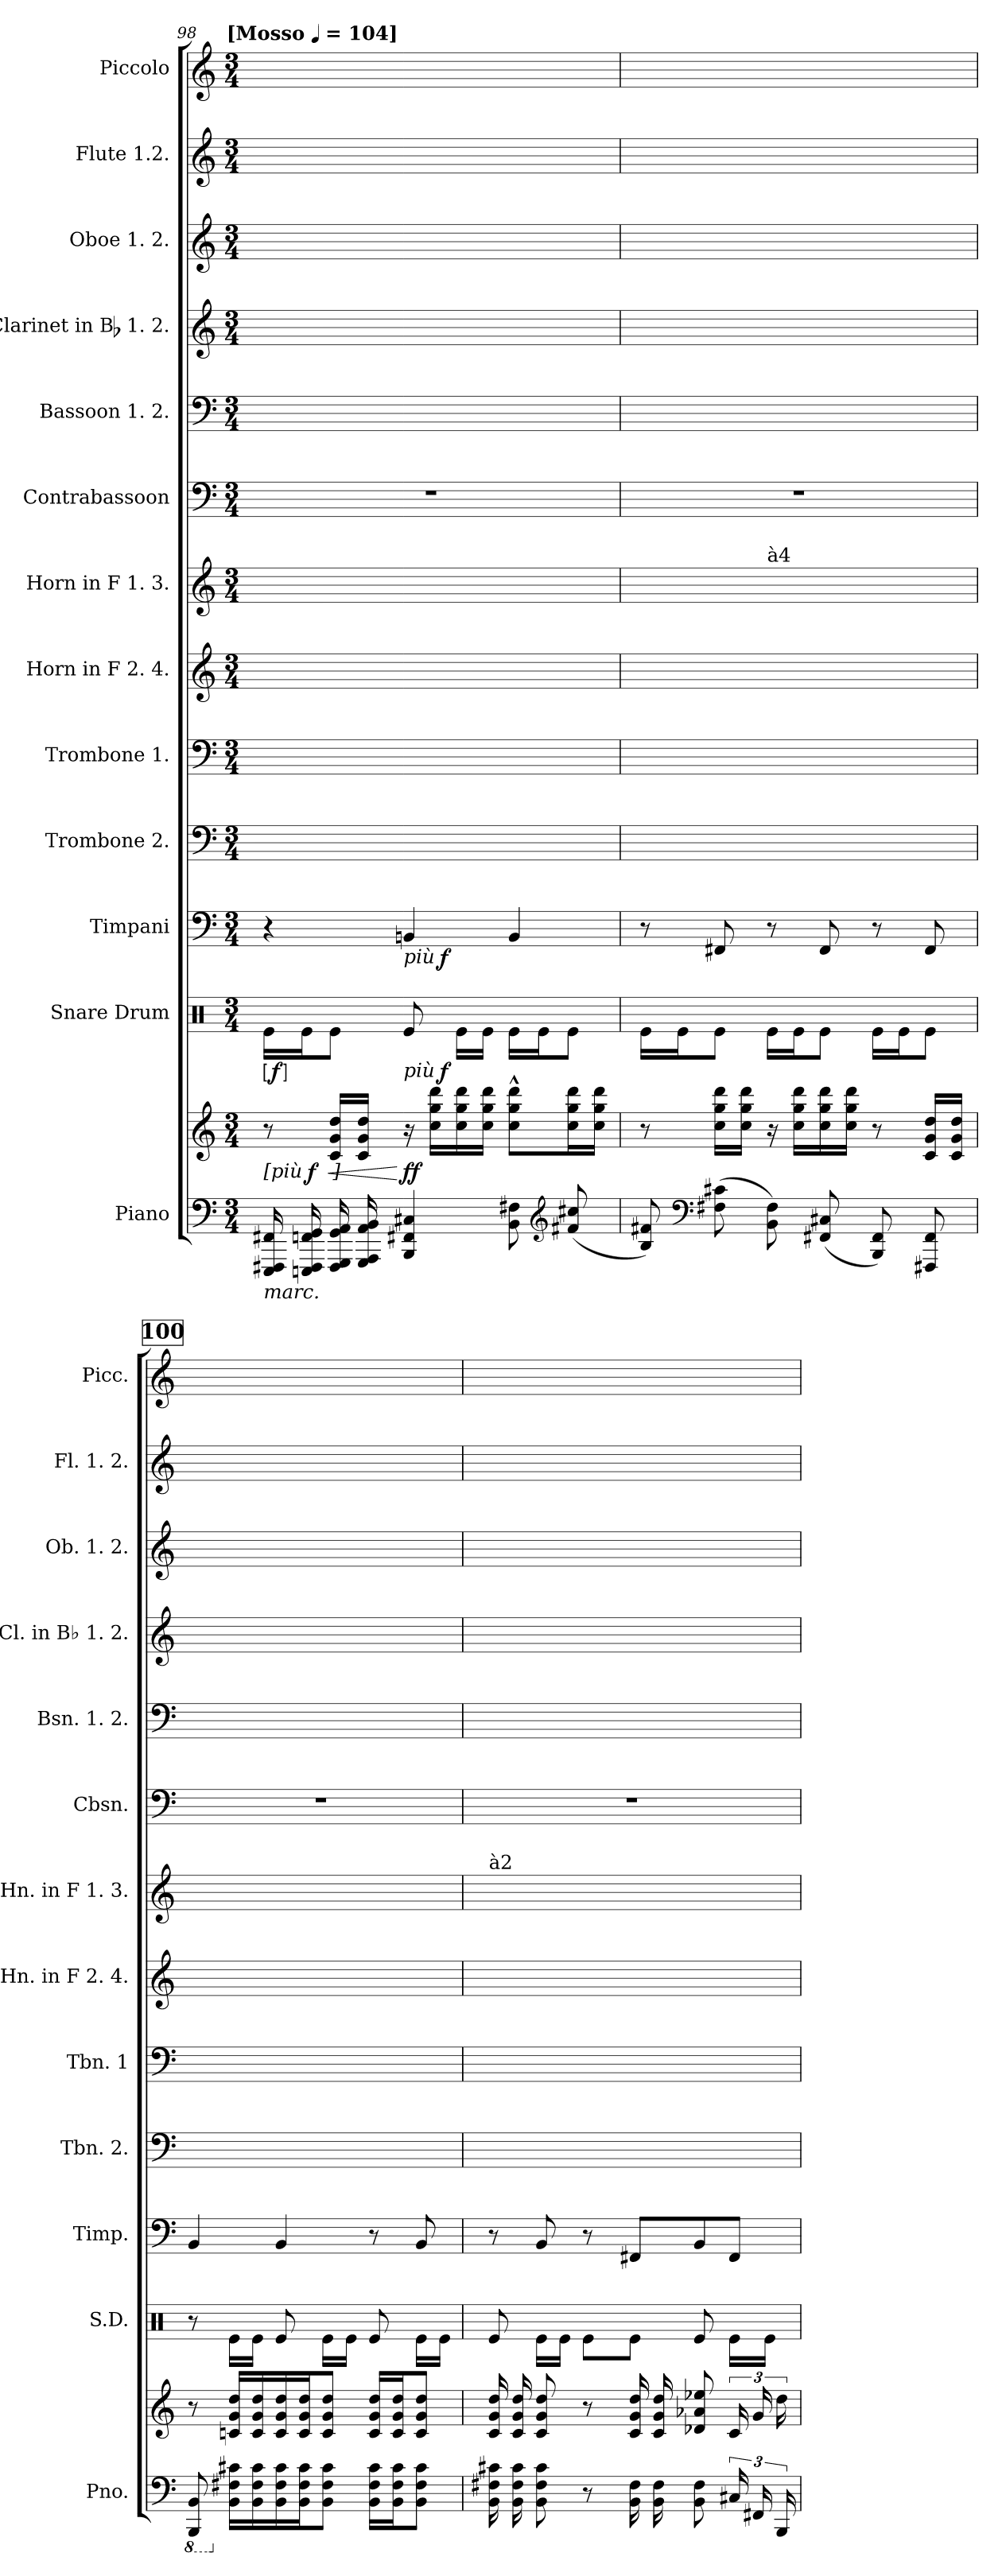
**kern	**kern	**dynam	**kern	**dynam	**kern	**dynam	**kern	**kern	**kern	**kern	**kern	**kern	**kern	**kern	**kern	**kern
*part13	*part13	*part13	*part12	*part12	*part11	*part11	*part10	*part9	*part8	*part7	*part6	*part5	*part4	*part3	*part2	*part1
*staff14	*staff13	*staff13/14	*staff12	*staff12	*staff11	*staff11	*staff10	*staff9	*staff8	*staff7	*staff6	*staff5	*staff4	*staff3	*staff2	*staff1
*I"Piano	*	*	*I"Snare Drum	*	*I"Timpani	*	*I"Trombone 2.	*I"Trombone 1.	*I"Horn in F 2. 4.	*I"Horn in F 1. 3.	*I"Contrabassoon	*I"Bassoon 1. 2.	*I"Clarinet in Bb 1. 2.	*I"Oboe 1. 2.	*I"Flute 1.2.	*I"Piccolo
*I'Pno.	*	*	*I'S.D.	*	*I'Timp.	*	*I'Tbn. 2.	*I'Tbn. 1	*I'Hn. in F 2. 4.	*I'Hn. in F 1. 3.	*I'Cbsn.	*I'Bsn. 1. 2.	*I'Cl. in Bb 1. 2.	*I'Ob. 1. 2.	*I'Fl. 1. 2.	*I'Picc.
*clefF4	*clefG2	*	*clefX	*	*clefF4	*	*clefF4	*clefF4	*clefG2	*clefG2	*clefF4	*clefF4	*clefG2	*clefG2	*clefG2	*clefG2
*	*	*	*	*	*	*	*	*	*ITrd4c7	*ITrd4c7	*ITrd7c12	*	*ITrd1c2	*	*	*ITrd-7c-12
*k[]	*k[]	*	*k[]	*	*k[]	*	*k[]	*k[]	*k[b-]	*k[b-]	*k[]	*k[]	*k[b-e-]	*k[]	*k[]	*k[]
!!LO:TX:omd:t=[Mosso [quarter] = 104]
*M3/4	*M3/4	*	*M3/4	*	*M3/4	*	*M3/4	*M3/4	*M3/4	*M3/4	*M3/4	*M3/4	*M3/4	*M3/4	*M3/4	*M3/4
*MM104	*MM104	*	*MM104	*	*MM104	*	*MM104	*MM104	*MM104	*MM104	*MM104	*MM104	*MM104	*MM104	*MM104	*MM104
=98	=98	=98	=98	=98	=98	=98	=98	=98	=98	=98	=98	=98	=98	=98	=98	=98
!LO:TX:b:i:t=marc.	!	!	!	!	!	!	!	!	!	!	!	!	!	!	!	!
!	!	!LO:DY:n=1:t=[più %s ]	!	!LO:DY:ed=brack	!	!	!	!	!	!	!	!	!	!	!	!
16EEE 16FFF#X 16FF#X	8r	< f	16Re\LL	f	4r	.	4%3ryy	4%3ryy	4%3ryy	4%3ryy	4%3r	4%3ryy	4%3ryy	4%3ryy	4%3ryy	4%3ryy
16EEEn 16FFF# 16FFn 16GG	.	.	16Re\J	.	.	.	.	.	.	.	.	.	.	.	.	.
16FFF# 16GGG 16GG 16AA	16c 16g 16ddLL	.	8Re\J	.	.	.	.	.	.	.	.	.	.	.	.	.
16GGG 16AAA 16AA 16BB	16c 16g 16ddJJ	.	.	.	.	.	.	.	.	.	.	.	.	.	.	.
!	!	!	!	!LO:DY:t=più %s	!	!LO:DY:t=più %s	!	!	!	!	!	!	!	!	!	!
4BBB 4FF#X 4C#X	16r	[ ff	8Re/	f	4BBn	f	.	.	.	.	.	.	.	.	.	.
.	16cc 16gg 16dddLL	.	.	.	.	.	.	.	.	.	.	.	.	.	.	.
.	16cc 16gg 16ddd	.	16Re\LL	.	.	.	.	.	.	.	.	.	.	.	.	.
.	16cc 16gg 16dddJJ	.	16Re\JJ	.	.	.	.	.	.	.	.	.	.	.	.	.
8BB 8F#X	8cc^^ 8gg^^ 8ddd^^L	.	16Re\LL	.	4BB	.	.	.	.	.	.	.	.	.	.	.
.	.	.	16Re\J	.	.	.	.	.	.	.	.	.	.	.	.	.
*clefG2	*	*	*	*	*	*	*	*	*	*	*	*	*	*	*	*
(8f#X 8cc#X	16cc 16gg 16dddL	.	8Re\J	.	.	.	.	.	.	.	.	.	.	.	.	.
.	16cc 16gg 16dddJJ	.	.	.	.	.	.	.	.	.	.	.	.	.	.	.
=99	=99	=99	=99	=99	=99	=99	=99	=99	=99	=99	=99	=99	=99	=99	=99	=99
8B 8f#X)	8r	.	16Re\LL	.	8r	.	4%3ryy	4%3ryy	2.ryy	4ryy	4%3r	4%3ryy	4%3ryy	4%3ryy	4%3ryy	4%3ryy
.	.	.	16Re\J	.	.	.	.	.	.	.	.	.	.	.	.	.
*clefF4	*	*	*	*	*	*	*	*	*	*	*	*	*	*	*	*
(8F#X 8c#X	16cc 16gg 16dddLL	.	8Re\J	.	8FF#X	.	.	.	.	.	.	.	.	.	.	.
.	16cc 16gg 16dddJJ	.	.	.	.	.	.	.	.	.	.	.	.	.	.	.
!	!	!	!	!	!	!	!	!	!	!LO:TX:a:t=à4	!	!	!	!	!	!
8BB 8F#)	16r	.	16Re\LL	.	8r	.	.	.	.	8ryy	.	.	.	.	.	.
.	16cc 16gg 16dddLL	.	16Re\J	.	.	.	.	.	.	.	.	.	.	.	.	.
(8FF#X 8C#X	16cc 16gg 16ddd	.	8Re\J	.	8FF#	.	.	.	.	8ryy	.	.	.	.	.	.
.	16cc 16gg 16dddJJ	.	.	.	.	.	.	.	.	.	.	.	.	.	.	.
8BBB 8FF#)	8r	.	16Re\LL	.	8r	.	.	.	.	8ryy	.	.	.	.	.	.
.	.	.	16Re\J	.	.	.	.	.	.	.	.	.	.	.	.	.
8FFF#X 8FF#	16c 16g 16ddLL	.	8Re\J	.	8FF#	.	.	.	.	8ryy	.	.	.	.	.	.
.	16c 16g 16ddJJ	.	.	.	.	.	.	.	.	.	.	.	.	.	.	.
!!LO:REH:place=s1:t=100
=100	=100	=100	=100	=100	=100	=100	=100	=100	=100	=100	=100	=100	=100	=100	=100	=100
*8ba	*	*	*	*	*	*	*	*	*	*	*	*	*	*	*	*
8BBBB 8BBB	8r	.	8r	.	4BB	.	4%3ryy	4%3ryy	2.ryy	8ryy	4%3r	4%3ryy	4%3ryy	4%3ryy	4%3ryy	4%3ryy
*X8ba	*	*	*	*	*	*	*	*	*	*	*	*	*	*	*	*
16BB 16F#X 16c#XLL	16cn 16g 16ddLL	.	16Re\LL	.	.	.	.	.	.	4ryy	.	.	.	.	.	.
16BB 16F# 16c#	16c 16g 16dd	.	16Re\JJ	.	.	.	.	.	.	.	.	.	.	.	.	.
16BB 16F# 16c#	16c 16g 16dd	.	8Re/	.	4BB	.	.	.	.	.	.	.	.	.	.	.
16BB 16F# 16c#J	16c 16g 16ddJ	.	.	.	.	.	.	.	.	.	.	.	.	.	.	.
8BB 8F# 8c#J	8c 8g 8ddJ	.	16Re\LL	.	.	.	.	.	.	16ryy	.	.	.	.	.	.
.	.	.	16Re\JJ	.	.	.	.	.	.	16ryy	.	.	.	.	.	.
16BB 16F# 16c#LL	16c 16g 16ddLL	.	8Re/	.	8r	.	.	.	.	8ryy	.	.	.	.	.	.
16BB 16F# 16c#J	16c 16g 16ddJ	.	.	.	.	.	.	.	.	.	.	.	.	.	.	.
8BB 8F# 8c#J	8c 8g 8ddJ	.	16Re\LL	.	8BB	.	.	.	.	16ryy	.	.	.	.	.	.
.	.	.	16Re\JJ	.	.	.	.	.	.	16ryy	.	.	.	.	.	.
=101	=101	=101	=101	=101	=101	=101	=101	=101	=101	=101	=101	=101	=101	=101	=101	=101
!	!	!	!	!	!	!	!	!	!	!LO:TX:a:t=à2	!	!	!	!	!	!
16BB 16F#X 16c#X	16c 16g 16dd	.	8Re/	.	8r	.	4%3ryy	4%3ryy	2.ryy	8ryy	4%3r	4%3ryy	4%3ryy	4%3ryy	4%3ryy	4%3ryy
16BB 16F# 16c#	16c 16g 16dd	.	.	.	.	.	.	.	.	.	.	.	.	.	.	.
8BB 8F# 8c#	8c 8g 8dd	.	16Re\LL	.	8BB	.	.	.	.	16ryy	.	.	.	.	.	.
.	.	.	16Re\JJ	.	.	.	.	.	.	16ryy	.	.	.	.	.	.
8r	8r	.	8Re\L	.	8r	.	.	.	.	16ryy	.	.	.	.	.	.
.	.	.	.	.	.	.	.	.	.	16ryy	.	.	.	.	.	.
16BB 16F#	16c 16g 16dd	.	8Re\J	.	8FF#XL	.	.	.	.	8ryy	.	.	.	.	.	.
16BB 16F#	16c 16g 16dd	.	.	.	.	.	.	.	.	.	.	.	.	.	.	.
8BB 8F#	8d-X 8a-X 8ee-X	.	8Re/	.	8BB	.	.	.	.	8ryy	.	.	.	.	.	.
24C#X	24c	.	16Re\LL	.	8FF#J	.	.	.	.	8ryy	.	.	.	.	.	.
24FF#X	24g	.	.	.	.	.	.	.	.	.	.	.	.	.	.	.
.	.	.	16Re\JJ	.	.	.	.	.	.	.	.	.	.	.	.	.
24BBB	24dd	.	.	.	.	.	.	.	.	.	.	.	.	.	.	.
=	=	=	=	=	=	=	=	=	=	=	=	=	=	=	=	=
*-	*-	*-	*-	*-	*-	*-	*-	*-	*-	*-	*-	*-	*-	*-	*-	*-
